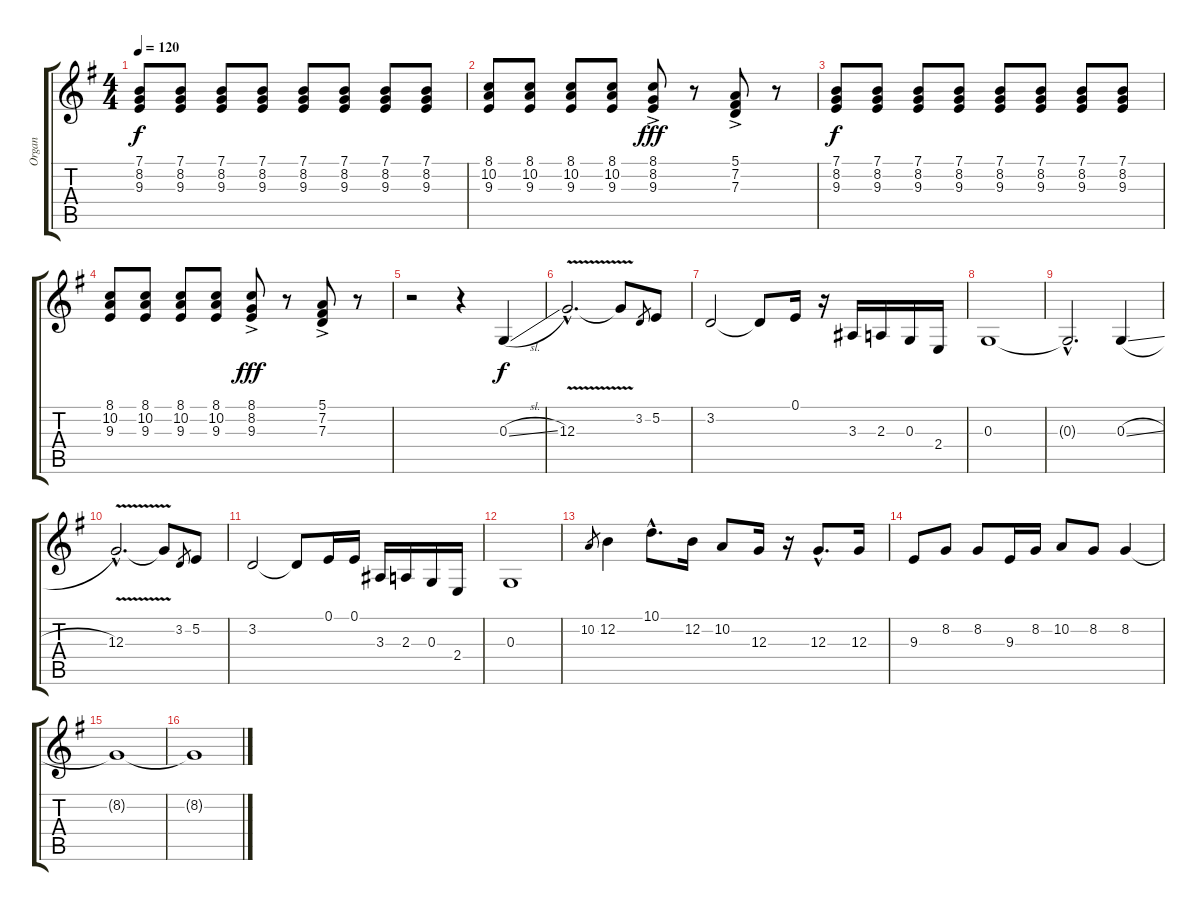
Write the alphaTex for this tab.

\track ("Organ" "Organ") {instrument rockorgan}
\staff {score tabs}
\tuning (E4 B3 G3 D3 A2 E2) {hide}
\ts (4 4)
\tempo 120
\clef g2
\ks g
(7.1 8.2 9.3).8{dy f} (7.1 8.2 9.3).8 (7.1 8.2 9.3).8 (7.1 8.2 9.3).8 (7.1 8.2 9.3).8 (7.1 8.2 9.3).8 (7.1 8.2 9.3).8 (7.1 8.2 9.3).8 |
(8.1 10.2 9.3).8 (8.1 10.2 9.3).8 (8.1 10.2 9.3).8 (8.1 10.2 9.3).8 (8.1{ac} 8.2{ac} 9.3{ac}).8{dy fff} r.8 (5.1{ac} 7.2{ac} 7.3{ac}).8 r.8 |
(7.1 8.2 9.3).8{dy f} (7.1 8.2 9.3).8 (7.1 8.2 9.3).8 (7.1 8.2 9.3).8 (7.1 8.2 9.3).8 (7.1 8.2 9.3).8 (7.1 8.2 9.3).8 (7.1 8.2 9.3).8 |
(8.1 10.2 9.3).8 (8.1 10.2 9.3).8 (8.1 10.2 9.3).8 (8.1 10.2 9.3).8 (8.1{ac} 8.2{ac} 9.3{ac}).8{dy fff} r.8 (5.1{ac} 7.2{ac} 7.3{ac}).8 r.8 |
r.2 r.4 0.3{sl}.4{dy f volume 14} |
12.3{v hac}.2{d} 12.3{t}.8 3.2.8{gr} 5.2.8 |
3.2.2 3.2{t}.8 0.1.16 r.16 3.3.16 2.3.16 0.3.16 2.4.16 |
0.3.1 |
0.3{hac t}.2{d} 0.3{sl}.4 |
12.3{v hac}.2{d} 12.3{t}.8 3.2.8{gr} 5.2.8 |
3.2.2 3.2{t}.8 0.1.16 0.1.16 3.3.16 2.3.16 0.3.16 2.4.16 |
0.3.1 |
10.2.8{gr} 12.2.4 10.1{hac}.8{d} 12.2.16 10.2.8 12.3.16 r.16 12.3{hac}.8{d} 12.3.16 |
9.3.8 8.2.8 8.2.8 9.3.16 8.2.16 10.2.8 8.2.8 8.2.4 |
8.2{t}.1 |
8.2{t}.1
